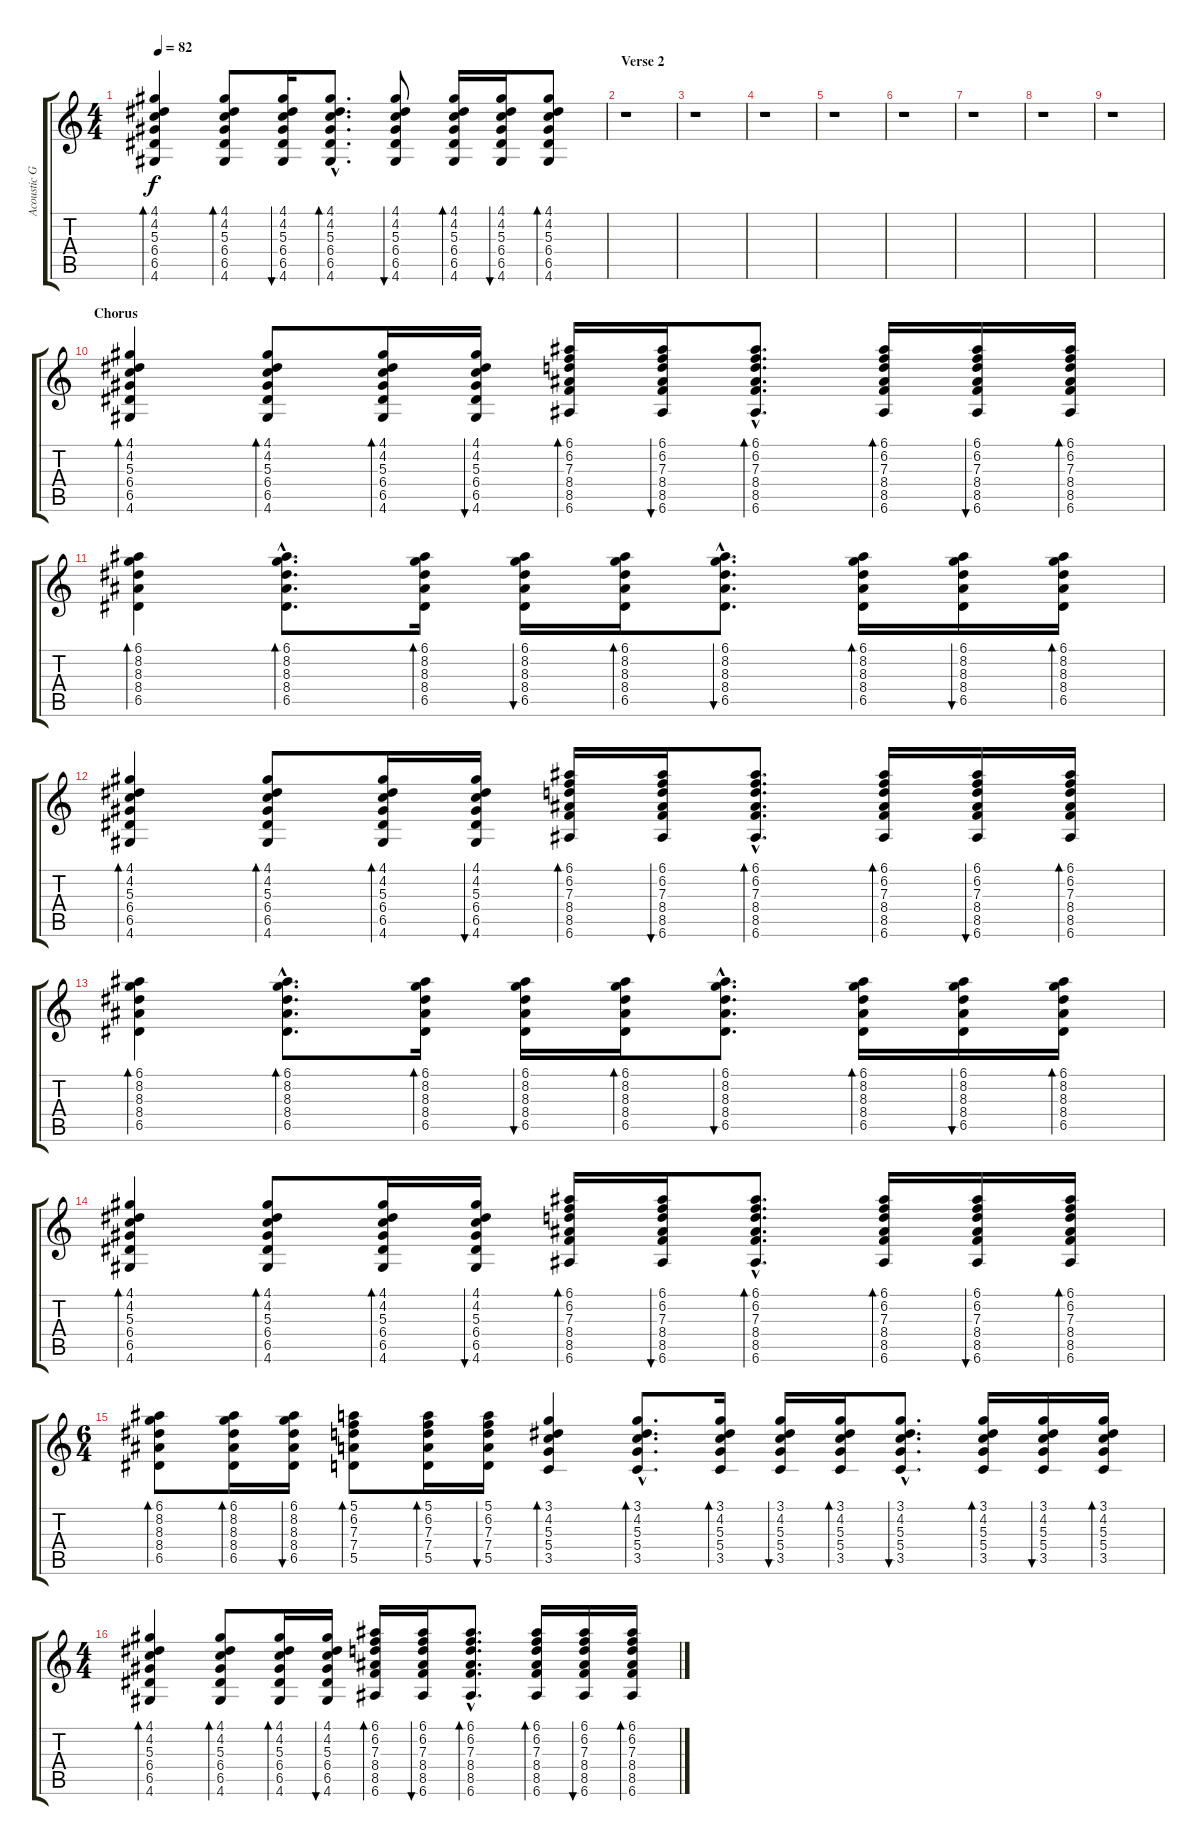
\track ("Acoustic Guitar (Rhythm)" "Acoustic G") {instrument acousticguitarsteel}
\staff {score tabs}
\tuning (E4 B3 G3 D3 A2 E2) {hide}
\ts (4 4)
\tempo 82
\clef g2
\ks c
(4.1 4.2 5.3 6.4 6.5 4.6).4{bd 30 dy f} (4.1 4.2 5.3 6.4 6.5 4.6).8{bd 30} (4.1 4.2 5.3 6.4 6.5 4.6).16{bu 30} (4.1{hac} 4.2{hac} 5.3{hac} 6.4{hac} 6.5{hac} 4.6{hac}).8{d bd 30} (4.1 4.2 5.3 6.4 6.5 4.6).8{bu 30} (4.1 4.2 5.3 6.4 6.5 4.6).16{bd 30} (4.1 4.2 5.3 6.4 6.5 4.6).16{bu 30} (4.1 4.2 5.3 6.4 6.5 4.6).8{bd 30} |
\section ("" "Verse 2")
r.1 |
r.1 |
r.1 |
r.1 |
r.1 |
r.1 |
r.1 |
r.1 |
\section ("" "Chorus")
(4.1 4.2 5.3 6.4 6.5 4.6).4{bd 30} (4.1 4.2 5.3 6.4 6.5 4.6).8{bd 30} (4.1 4.2 5.3 6.4 6.5 4.6).16{bd 30} (4.1 4.2 5.3 6.4 6.5 4.6).16{bu 30} (6.1 6.2 7.3 8.4 8.5 6.6).16{bd 30} (6.1 6.2 7.3 8.4 8.5 6.6).16{bu 30} (6.1{hac} 6.2{hac} 7.3{hac} 8.4{hac} 8.5{hac} 6.6{hac}).8{d bd 30} (6.1 6.2 7.3 8.4 8.5 6.6).16{bd 30} (6.1 6.2 7.3 8.4 8.5 6.6).16{bu 30} (6.1 6.2 7.3 8.4 8.5 6.6).16{bd 30} |
(6.1 8.2 8.3 8.4 6.5).4{bd 30} (6.1{hac} 8.2{hac} 8.3{hac} 8.4{hac} 6.5{hac}).8{d bd 30} (6.1 8.2 8.3 8.4 6.5).16{bd 30} (6.1 8.2 8.3 8.4 6.5).16{bu 30} (6.1 8.2 8.3 8.4 6.5).16{bd 30} (6.1{hac} 8.2{hac} 8.3{hac} 8.4{hac} 6.5{hac}).8{d bu 30} (6.1 8.2 8.3 8.4 6.5).16{bd 30} (6.1 8.2 8.3 8.4 6.5).16{bu 30} (6.1 8.2 8.3 8.4 6.5).16{bd 30} |
(4.1 4.2 5.3 6.4 6.5 4.6).4{bd 30} (4.1 4.2 5.3 6.4 6.5 4.6).8{bd 30} (4.1 4.2 5.3 6.4 6.5 4.6).16{bd 30} (4.1 4.2 5.3 6.4 6.5 4.6).16{bu 30} (6.1 6.2 7.3 8.4 8.5 6.6).16{bd 30} (6.1 6.2 7.3 8.4 8.5 6.6).16{bu 30} (6.1{hac} 6.2{hac} 7.3{hac} 8.4{hac} 8.5{hac} 6.6{hac}).8{d bd 30} (6.1 6.2 7.3 8.4 8.5 6.6).16{bd 30} (6.1 6.2 7.3 8.4 8.5 6.6).16{bu 30} (6.1 6.2 7.3 8.4 8.5 6.6).16{bd 30} |
(6.1 8.2 8.3 8.4 6.5).4{bd 30} (6.1{hac} 8.2{hac} 8.3{hac} 8.4{hac} 6.5{hac}).8{d bd 30} (6.1 8.2 8.3 8.4 6.5).16{bd 30} (6.1 8.2 8.3 8.4 6.5).16{bu 30} (6.1 8.2 8.3 8.4 6.5).16{bd 30} (6.1{hac} 8.2{hac} 8.3{hac} 8.4{hac} 6.5{hac}).8{d bu 30} (6.1 8.2 8.3 8.4 6.5).16{bd 30} (6.1 8.2 8.3 8.4 6.5).16{bu 30} (6.1 8.2 8.3 8.4 6.5).16{bd 30} |
(4.1 4.2 5.3 6.4 6.5 4.6).4{bd 30} (4.1 4.2 5.3 6.4 6.5 4.6).8{bd 30} (4.1 4.2 5.3 6.4 6.5 4.6).16{bd 30} (4.1 4.2 5.3 6.4 6.5 4.6).16{bu 30} (6.1 6.2 7.3 8.4 8.5 6.6).16{bd 30} (6.1 6.2 7.3 8.4 8.5 6.6).16{bu 30} (6.1{hac} 6.2{hac} 7.3{hac} 8.4{hac} 8.5{hac} 6.6{hac}).8{d bd 30} (6.1 6.2 7.3 8.4 8.5 6.6).16{bd 30} (6.1 6.2 7.3 8.4 8.5 6.6).16{bu 30} (6.1 6.2 7.3 8.4 8.5 6.6).16{bd 30} |
\ts (6 4)
(6.1 8.2 8.3 8.4 6.5).8{bd 30} (6.1 8.2 8.3 8.4 6.5).16{bd 30} (6.1 8.2 8.3 8.4 6.5).16{bu 30} (5.1 6.2 7.3 7.4 5.5).8{bd 30} (5.1 6.2 7.3 7.4 5.5).16{bd 30} (5.1 6.2 7.3 7.4 5.5).16{bu 30} (3.1 4.2 5.3 5.4 3.5).4{bd 30} (3.1{hac} 4.2{hac} 5.3{hac} 5.4{hac} 3.5{hac}).8{d bd 30} (3.1 4.2 5.3 5.4 3.5).16{bd 30} (3.1 4.2 5.3 5.4 3.5).16{bu 30} (3.1 4.2 5.3 5.4 3.5).16{bd 30} (3.1{hac} 4.2{hac} 5.3{hac} 5.4{hac} 3.5{hac}).8{d bu 30} (3.1 4.2 5.3 5.4 3.5).16{bd 30} (3.1 4.2 5.3 5.4 3.5).16{bu 30} (3.1 4.2 5.3 5.4 3.5).16{bd 30} |
\ts (4 4)
(4.1 4.2 5.3 6.4 6.5 4.6).4{bd 30} (4.1 4.2 5.3 6.4 6.5 4.6).8{bd 30} (4.1 4.2 5.3 6.4 6.5 4.6).16{bd 30} (4.1 4.2 5.3 6.4 6.5 4.6).16{bu 30} (6.1 6.2 7.3 8.4 8.5 6.6).16{bd 30} (6.1 6.2 7.3 8.4 8.5 6.6).16{bu 30} (6.1{hac} 6.2{hac} 7.3{hac} 8.4{hac} 8.5{hac} 6.6{hac}).8{d bd 30} (6.1 6.2 7.3 8.4 8.5 6.6).16{bd 30} (6.1 6.2 7.3 8.4 8.5 6.6).16{bu 30} (6.1 6.2 7.3 8.4 8.5 6.6).16{bd 30}
